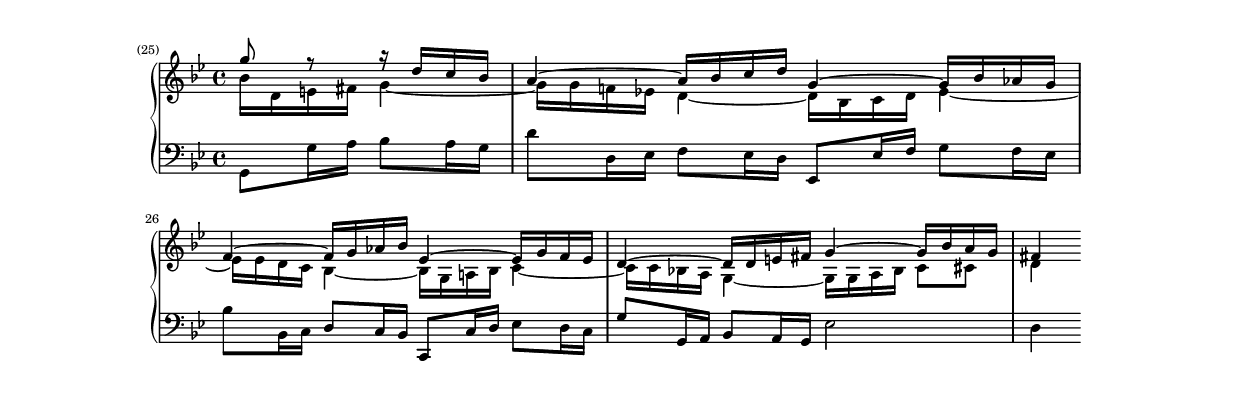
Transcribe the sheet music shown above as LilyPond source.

\version "2.18.2"
\include "../template-inline.ly"

rightHandMusic = \relative c'' {
	%{r2%}
	\partial 2
	<<
		\new Voice {
			\voiceOne
			g'8 r8 r16 d c b
			a4~ a16 b c d g,4~ g16 b as g
			f4~ f16 g as b es,4~ es16 g f es
			d4~ d16 d e fis g4~ g16 b a g
			fis4
		}
		\new Voice {
			\voiceTwo
			b16 d, e fis g4~
			g16 g f! es! d4~ d16 b c d es4~
			es16 es d c b4~ b16 g a! b c4~
			c16 c b! a g4~ g16 g a b c8 cis
			d4
		}
	>>
}

leftHandMusic = \relative c {
	\set Score.barNumberVisibility = #all-bar-numbers-visible
	\set Score.currentBarNumber = #25
	%{r2%}
	\partial 2
	g8 g'16 a b8 a16 g
	d'8 d,16 es f8 es16 d es,8 es'16 f g8 f16 es
	b'8 b,16 c d8 c16 b c,8 c'16 d es8 d16 c
	g'8 g,16 a b8 a16 g es'2
	d4
}

\score {
	\new PianoStaff <<
		\new Staff = "Rechte Hand"  <<
			\key g \minor
			\rightHandMusic
		>>
		\new Staff = "Linke Hand" <<
			\key g \minor
			\clef "bass"
			\leftHandMusic
		>>
	>>
}
